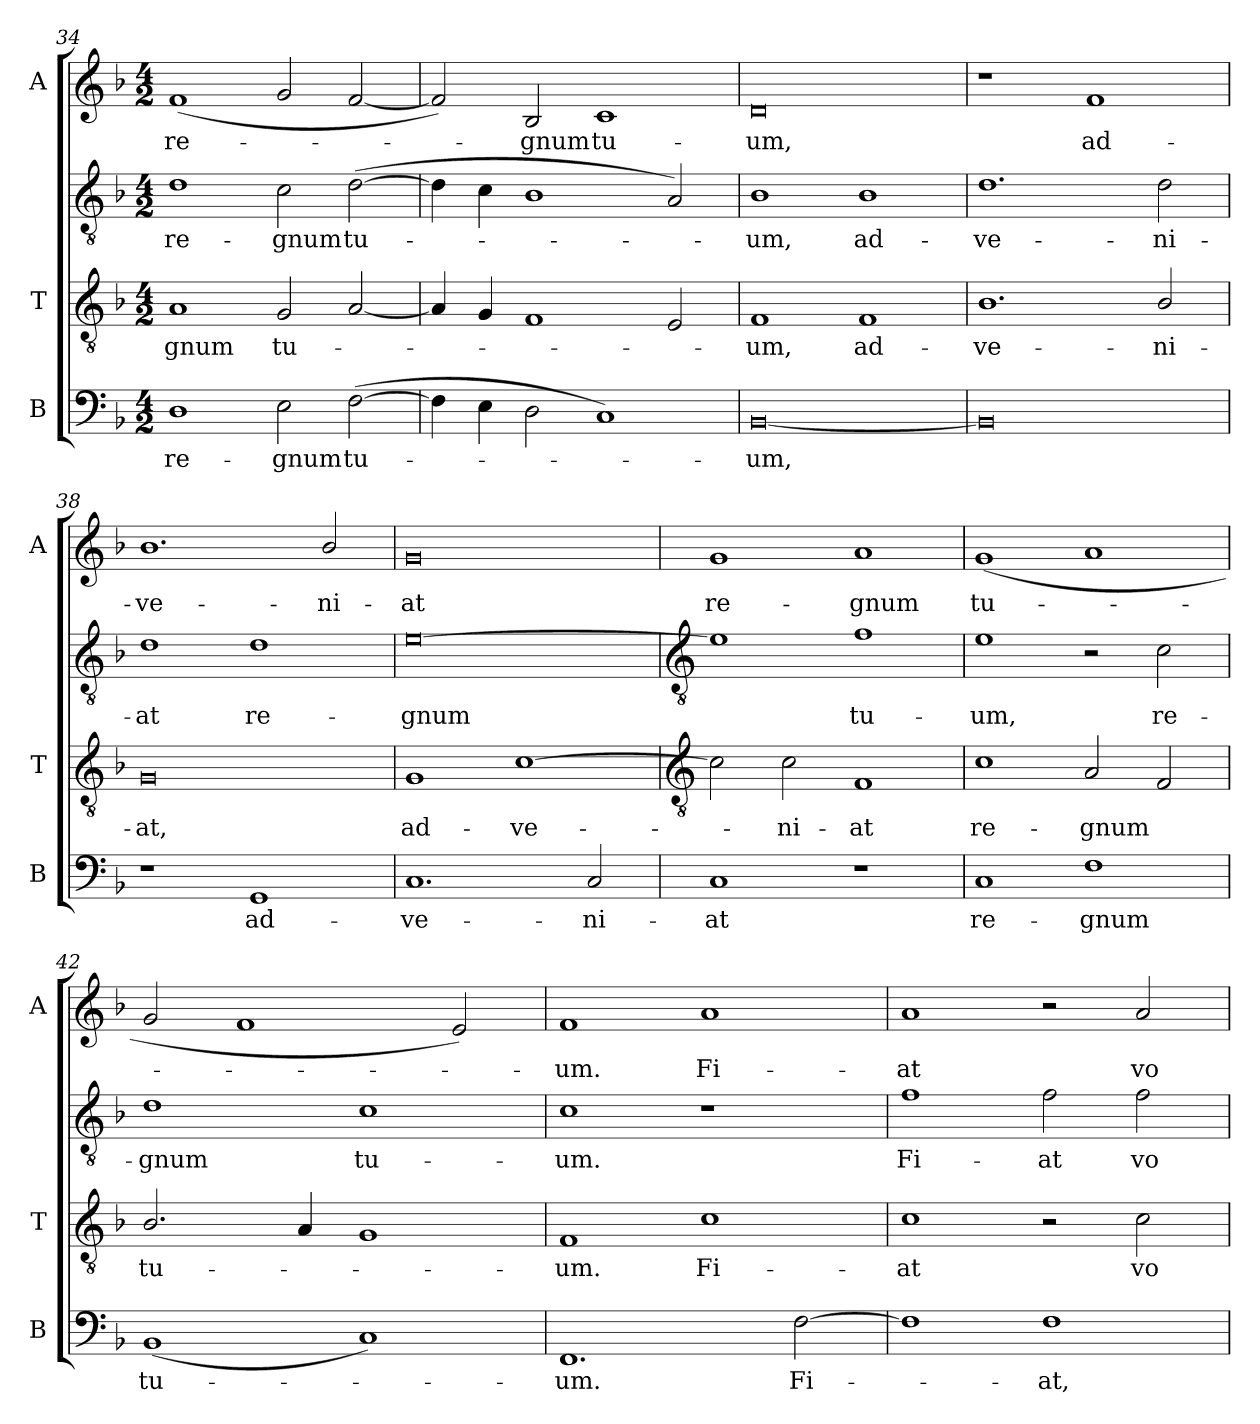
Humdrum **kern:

**kern	**text	**kern	**text	**kern	**text	**kern	**text
*part3	*part3	*part2	*part2	*part2	*part2	*part1	*part1
*staff4	*staff4	*staff3	*staff3	*staff2	*staff2	*staff1	*staff1
*I"B	*	*I"T	*	*	*	*I"A	*
*I'B	*	*I'T	*	*	*	*I'A	*
*clefF4	*	*clefGv2	*	*clefGv2	*	*clefG2	*
*k[b-]	*	*k[b-]	*	*k[b-]	*	*k[b-]	*
*F:	*	*F:	*	*F:	*	*F:	*
*M4/2	*	*M4/2	*	*M4/2	*	*M4/2	*
=34	=34	=34	=34	=34	=34	=34	=34
!	!LO:LY:b	!	!LO:LY:b	!	!LO:LY:b	!	!LO:LY:b
1D	re-	1A	gnum	1d	-re-	(<1f	re-
!	!LO:LY:b	!	!LO:LY:b	!	!LO:LY:b	!	!
2E	-gnum	2G	tu-	2c	-gnum	2g	.
!	!LO:LY:b	!	!	!	!LO:LY:b	!	!
(>[2F	tu-	[2A	.	(>[2d	tu-	[2f	.
=35	=35	=35	=35	=35	=35	=35	=35
4F]	.	4A]	.	4d]	.	2f])	.
4E	.	4G	.	4c	.	.	.
!	!	!	!	!	!	!	!LO:LY:b
2D	.	1F	.	1B-	.	2B-	gnum
!	!	!	!	!	!	!	!LO:LY:b
1C)	.	.	.	.	.	1c	tu-
.	.	2E	.	2A)	.	.	.
=36	=36	=36	=36	=36	=36	=36	=36
!	!LO:LY:b	!	!LO:LY:b	!	!LO:LY:b	!	!LO:LY:b
[0BB-	um,	1F	-um,	1B-	um,	0d	-um,
!	!	!	!LO:LY:b	!	!LO:LY:b	!	!
.	.	1F	ad-	1B-	ad-	.	.
=37	=37	=37	=37	=37	=37	=37	=37
!	!	!	!LO:LY:b	!	!LO:LY:b	!	!
0BB-]	.	1.B-	-ve-	1.d	-ve-	1r	.
!	!	!	!	!	!	!	!LO:LY:b
.	.	.	.	.	.	1f	ad-
!	!	!	!LO:LY:b	!	!LO:LY:b	!	!
.	.	2B-/	-ni-	2d	-ni-	.	.
=38	=38	=38	=38	=38	=38	=38	=38
!	!	!	!LO:LY:b	!	!LO:LY:b	!	!LO:LY:b
1r	.	0G	-at,	1d	-at	1.b-	-ve-
!	!LO:LY:b	!	!	!	!LO:LY:b	!	!
1GG	ad-	.	.	1d	re-	.	.
!	!	!	!	!	!	!	!LO:LY:b
.	.	.	.	.	.	2b-/	-ni-
=39	=39	=39	=39	=39	=39	=39	=39
!	!LO:LY:b	!	!LO:LY:b	!	!LO:LY:b	!	!LO:LY:b
1.C	-ve-	1G	ad-	[0e	gnum	0g	-at
!	!	!	!LO:LY:b	!	!	!	!
.	.	[1c	-ve-	.	.	.	.
!	!LO:LY:b	!	!	!	!	!	!
2C	-ni-	.	.	.	.	.	.
!!LO:LB:g=z
=40	=40	=40	=40	=40	=40	=40	=40
*	*	*clefGv2	*	*clefGv2	*	*	*
!	!LO:LY:b	!	!	!	!	!	!LO:LY:b
1C	-at	2c]	.	1e]	.	1g	re-
!	!	!	!LO:LY:b	!	!	!	!
.	.	2c	-ni-	.	.	.	.
!	!	!	!LO:LY:b	!	!LO:LY:b	!	!LO:LY:b
1r	.	1F	-at	1f	-tu-	1a	-gnum
=41	=41	=41	=41	=41	=41	=41	=41
!	!LO:LY:b	!	!LO:LY:b	!	!LO:LY:b	!	!LO:LY:b
1C	re-	1c	-re-	1e	um,	(<1g	tu-
!	!LO:LY:b	!	!LO:LY:b	!	!	!	!
1F	-gnum	2A	-gnum	2r	.	1a	.
!	!	!	!	!	!LO:LY:b	!	!
.	.	2F	.	2c	re-	.	.
=42	=42	=42	=42	=42	=42	=42	=42
!	!LO:LY:b	!	!LO:LY:b	!	!LO:LY:b	!	!
(<1BB-	tu-	2.B-/	-tu-	1d	gnum	2g	.
.	.	.	.	.	.	1f	.
.	.	4A	.	.	.	.	.
!	!	!	!	!	!LO:LY:b	!	!
1C)	.	1G	.	1c	tu-	.	.
.	.	.	.	.	.	2e)	.
=43	=43	=43	=43	=43	=43	=43	=43
!	!LO:LY:b	!	!LO:LY:b	!	!LO:LY:b	!	!LO:LY:b
1.FF	um.	1F	um.	1c	um.	1f	um.
!	!	!	!LO:LY:b	!	!	!	!LO:LY:b
.	.	1c	Fi-	1r	.	1a	Fi-
!	!LO:LY:b	!	!	!	!	!	!
[2F	Fi-	.	.	.	.	.	.
=44	=44	=44	=44	=44	=44	=44	=44
!	!	!	!LO:LY:b	!	!LO:LY:b	!	!LO:LY:b
1F]	.	1c	-at	1f	-Fi-	1a	-at
!	!LO:LY:b	!	!	!	!LO:LY:b	!	!
1F	at,	2r	.	2f	-at	2r	.
!	!	!	!LO:LY:b	!	!LO:LY:b	!	!LO:LY:b
.	.	2c	vo-	2f	vo-	2a	vo-
=	=	=	=	=	=	=	=
*-	*-	*-	*-	*-	*-	*-	*-
